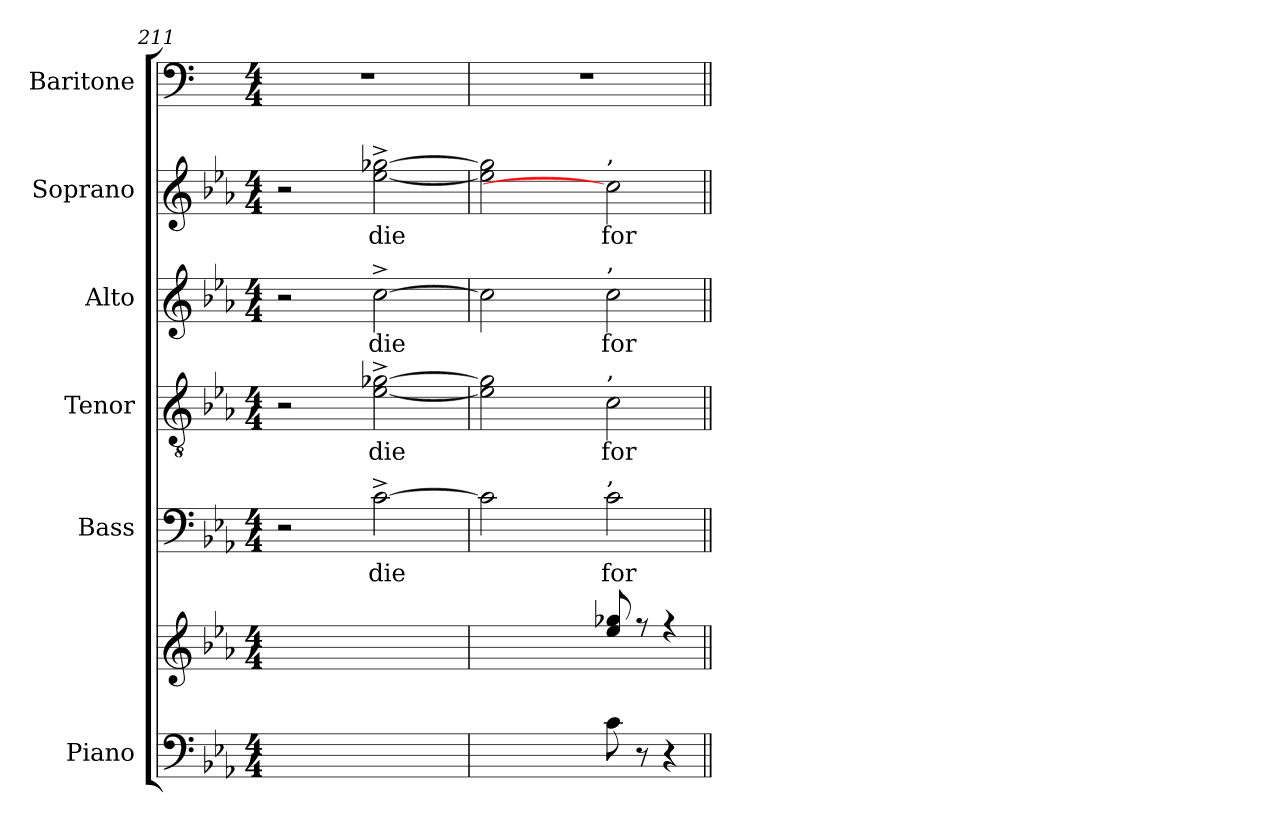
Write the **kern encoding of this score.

**kern	**kern	**kern	**text	**kern	**text	**kern	**text	**kern	**text	**kern
*part6	*part6	*part5	*part5	*part4	*part4	*part3	*part3	*part2	*part2	*part1
*staff7	*staff6	*staff5	*staff5	*staff4	*staff4	*staff3	*staff3	*staff2	*staff2	*staff1
*I"Piano	*	*I"Bass	*	*I"Tenor	*	*I"Alto	*	*I"Soprano	*	*I"Baritone
*	*	*I'B	*	*I'T	*	*I'A	*	*I'S	*	*
*clefF4	*clefG2	*clefF4	*	*clefGv2	*	*clefG2	*	*clefG2	*	*clefF4
*k[b-e-a-]	*k[b-e-a-]	*k[b-e-a-]	*	*k[b-e-a-]	*	*k[b-e-a-]	*	*k[b-e-a-]	*	*k[]
*E-:	*E-:	*E-:	*	*E-:	*	*E-:	*	*E-:	*	*C:
*M4/4	*M4/4	*M4/4	*	*M4/4	*	*M4/4	*	*M4/4	*	*M4/4
=211	=211	=211	=211	=211	=211	=211	=211	=211	=211	=211
*	*^	*	*	*	*	*	*	*	*	*
4ryy	4ryy	1ryy	2r	.	2r	.	2r	.	2r	.	1r
8ryy	8ryy	.	.	.	.	.	.	.	.	.	.
8ryy	8ryy	.	.	.	.	.	.	.	.	.	.
!	!	!	!	!LO:LY:b	!	!LO:LY:b	!	!LO:LY:b	!	!LO:LY:b	!
8ryy	8ryy	.	[2c^	die	[2e-^ [2g-X^	die	[2cc^	die	[2ee-^ [2gg-X^	die	.
8ryy	8ryy	.	.	.	.	.	.	.	.	.	.
4ryy	4ryy	.	.	.	.	.	.	.	.	.	.
=212	=212	=212	=212	=212	=212	=212	=212	=212	=212	=212	=212
8ryy	8ryy	1ryy	2c]	.	2e-] 2g-]	.	2cc]	.	2ee-] 2gg-]	.	1r
16ryy	16ryy	.	.	.	.	.	.	.	.	.	.
16ryy	16ryy	.	.	.	.	.	.	.	.	.	.
16ryy	16ryy	.	.	.	.	.	.	.	.	.	.
16ryy	16ryy	.	.	.	.	.	.	.	.	.	.
8ryy	8ryy	.	.	.	.	.	.	.	.	.	.
!	!	!	!	!	!	!	!	!	!LO:TX:a:t=,	!	!
!	!	!	!	!	!	!	!LO:TX:a:t=,	!	!	!	!
!	!	!	!	!	!LO:TX:a:t=,	!	!	!	!	!	!
!	!	!	!LO:TX:a:t=,	!	!	!	!	!	!	!	!
!	!	!	!	!LO:LY:b	!	!LO:LY:b	!	!LO:LY:b	!	!LO:LY:b	!
8c	8ee- 8gg-	.	2c	for	2c	for	2cc	for	2cc]	for	.
8r	8r	.	.	.	.	.	.	.	.	.	.
4r	4r	.	.	.	.	.	.	.	.	.	.
*	*v	*v	*	*	*	*	*	*	*	*	*
=||	=||	=||	=||	=||	=||	=||	=||	=||	=||	=||
*-	*-	*-	*-	*-	*-	*-	*-	*-	*-	*-
